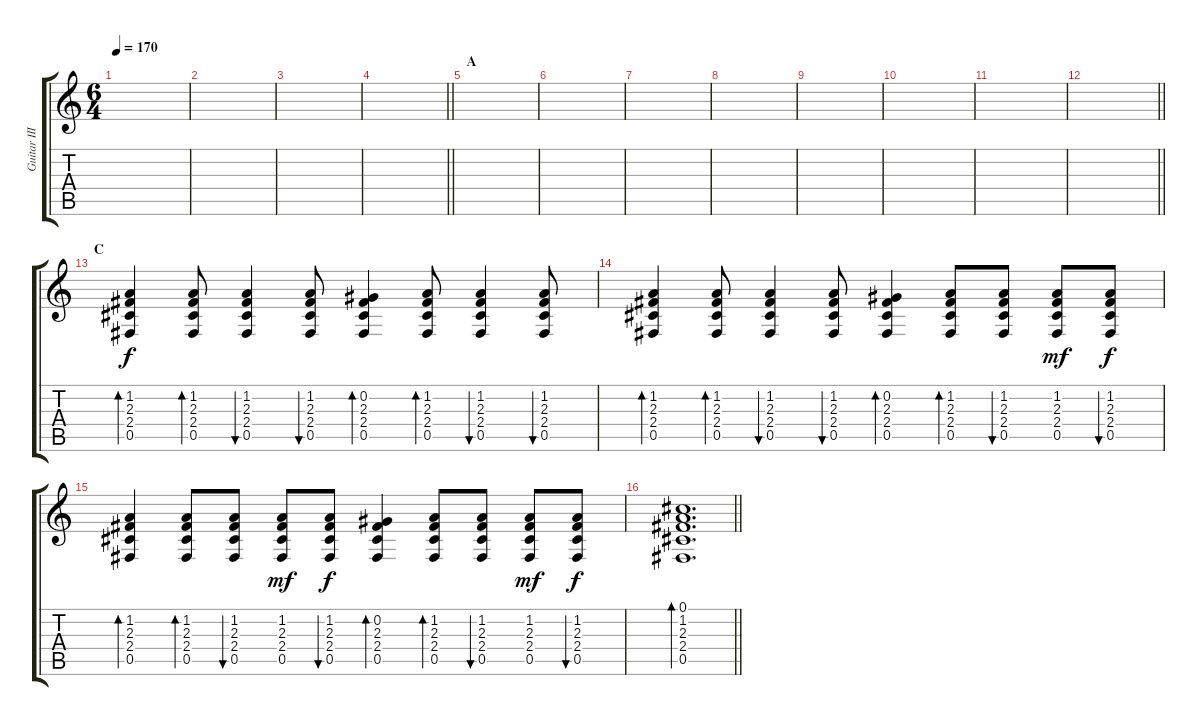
\track ("Guitar III" "Guitar III") {instrument acousticguitarsteel}
\staff {score tabs}
\tuning (Db4 Ab3 E3 B2 Gb2 B1) {hide}
\ts (6 4)
\tempo 170
\clef g2
\ks c
|
|
|
\barLineRight lightlight
|
\section ("" "A")
|
|
|
|
|
|
|
\barLineRight lightlight
|
\section ("" "C")
(1.2 2.3 2.4 0.5).4{bd 60} (1.2 2.3 2.4 0.5).8{bd 60} (1.2 2.3 2.4 0.5).4{bu 60} (1.2 2.3 2.4 0.5).8{bu 60} (0.2 2.3 2.4 0.5).4{bd 60} (1.2 2.3 2.4 0.5).8{bd 60} (1.2 2.3 2.4 0.5).4{bu 60} (1.2 2.3 2.4 0.5).8{bu 60} |
(1.2 2.3 2.4 0.5).4{bd 60} (1.2 2.3 2.4 0.5).8{bd 60} (1.2 2.3 2.4 0.5).4{bu 60} (1.2 2.3 2.4 0.5).8{bu 60} (0.2 2.3 2.4 0.5).4{bd 60} (1.2 2.3 2.4 0.5).8{bd 60} (1.2 2.3 2.4 0.5).8{bu 60} (1.2 2.3 2.4 0.5).8{dy mf} (1.2 2.3 2.4 0.5).8{bu 60 dy f} |
(1.2 2.3 2.4 0.5).4{bd 60} (1.2 2.3 2.4 0.5).8{bd 60} (1.2 2.3 2.4 0.5).8{bu 60} (1.2 2.3 2.4 0.5).8{dy mf} (1.2 2.3 2.4 0.5).8{bu 60 dy f} (0.2 2.3 2.4 0.5).4{bd 60} (1.2 2.3 2.4 0.5).8{bd 60} (1.2 2.3 2.4 0.5).8{bu 60} (1.2 2.3 2.4 0.5).8{dy mf} (1.2 2.3 2.4 0.5).8{bu 60 dy f} |
\barLineRight lightlight
(0.1 1.2 2.3 2.4 0.5).1{d bd 120}
